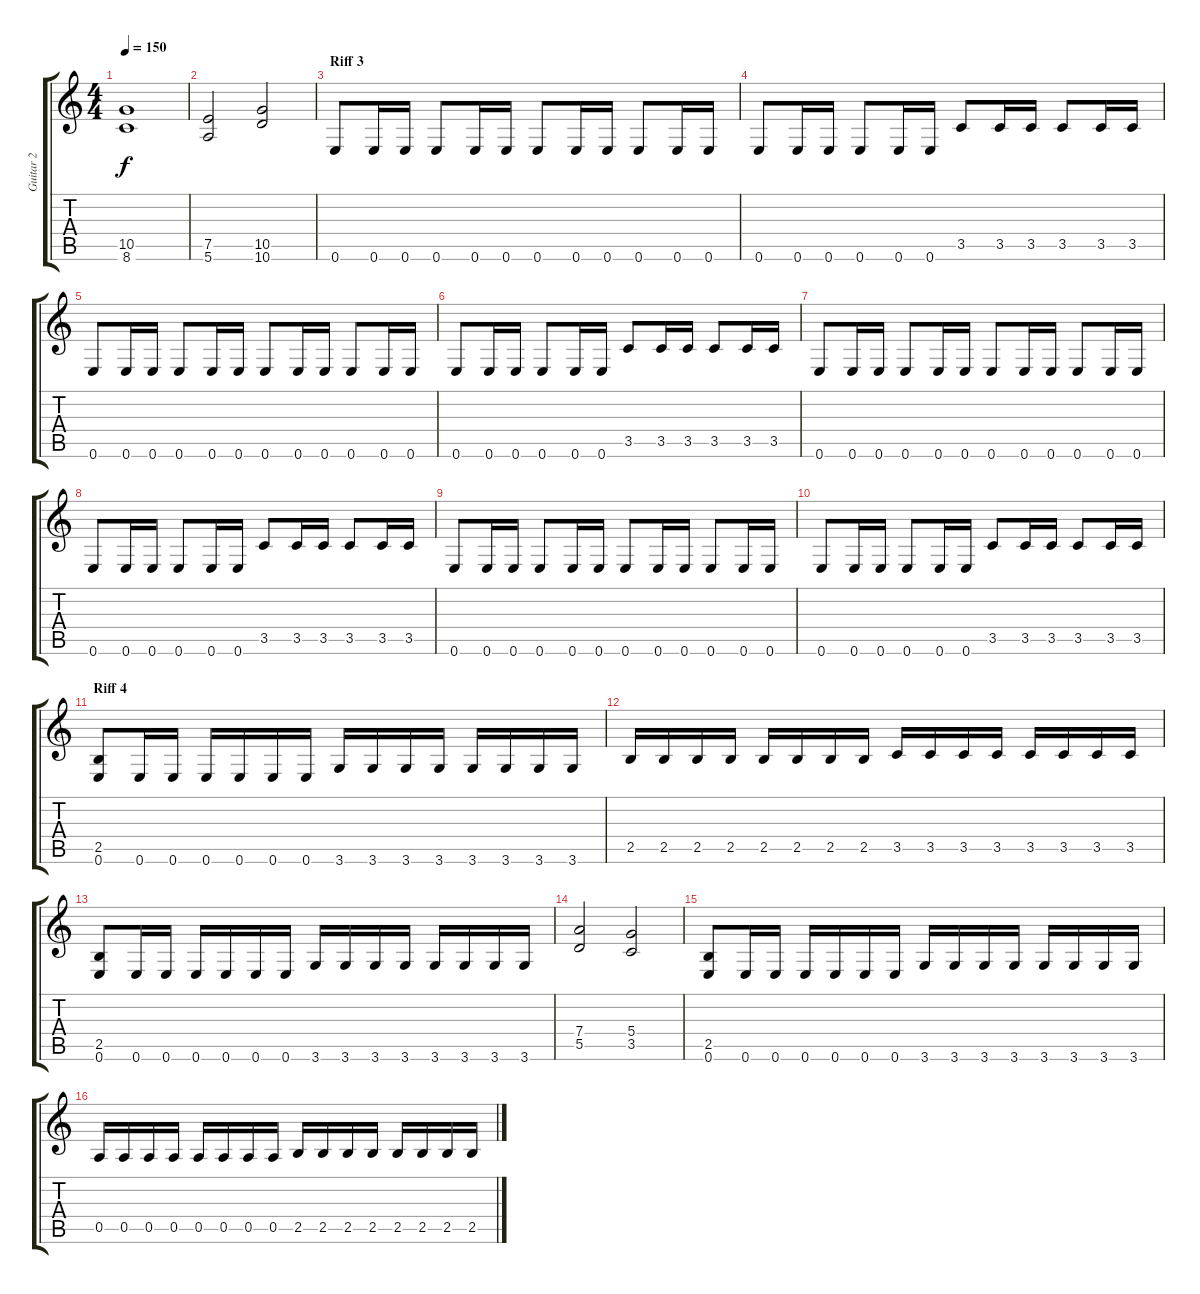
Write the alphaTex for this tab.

\track ("Guitar 2" "Guitar 2") {instrument distortionguitar}
\staff {score tabs}
\tuning (E4 B3 G3 D3 A2 E2) {hide}
\ts (4 4)
\tempo 150
\clef g2
\ks c
(10.5 8.6).1{dy f} |
(7.5 5.6).2 (10.5 10.6).2 |
\section ("" "Riff 3")
0.6.8 0.6.16 0.6.16 0.6.8 0.6.16 0.6.16 0.6.8 0.6.16 0.6.16 0.6.8 0.6.16 0.6.16 |
0.6.8 0.6.16 0.6.16 0.6.8 0.6.16 0.6.16 3.5.8 3.5.16 3.5.16 3.5.8 3.5.16 3.5.16 |
0.6.8 0.6.16 0.6.16 0.6.8 0.6.16 0.6.16 0.6.8 0.6.16 0.6.16 0.6.8 0.6.16 0.6.16 |
0.6.8 0.6.16 0.6.16 0.6.8 0.6.16 0.6.16 3.5.8 3.5.16 3.5.16 3.5.8 3.5.16 3.5.16 |
0.6.8 0.6.16 0.6.16 0.6.8 0.6.16 0.6.16 0.6.8 0.6.16 0.6.16 0.6.8 0.6.16 0.6.16 |
0.6.8 0.6.16 0.6.16 0.6.8 0.6.16 0.6.16 3.5.8 3.5.16 3.5.16 3.5.8 3.5.16 3.5.16 |
0.6.8 0.6.16 0.6.16 0.6.8 0.6.16 0.6.16 0.6.8 0.6.16 0.6.16 0.6.8 0.6.16 0.6.16 |
0.6.8 0.6.16 0.6.16 0.6.8 0.6.16 0.6.16 3.5.8 3.5.16 3.5.16 3.5.8 3.5.16 3.5.16 |
\section ("" "Riff 4")
(2.5 0.6).8 0.6.16 0.6.16 0.6.16 0.6.16 0.6.16 0.6.16 3.6.16 3.6.16 3.6.16 3.6.16 3.6.16 3.6.16 3.6.16 3.6.16 |
2.5.16 2.5.16 2.5.16 2.5.16 2.5.16 2.5.16 2.5.16 2.5.16 3.5.16 3.5.16 3.5.16 3.5.16 3.5.16 3.5.16 3.5.16 3.5.16 |
(2.5 0.6).8 0.6.16 0.6.16 0.6.16 0.6.16 0.6.16 0.6.16 3.6.16 3.6.16 3.6.16 3.6.16 3.6.16 3.6.16 3.6.16 3.6.16 |
(7.4 5.5).2 (5.4 3.5).2 |
(2.5 0.6).8 0.6.16 0.6.16 0.6.16 0.6.16 0.6.16 0.6.16 3.6.16 3.6.16 3.6.16 3.6.16 3.6.16 3.6.16 3.6.16 3.6.16 |
0.5.16 0.5.16 0.5.16 0.5.16 0.5.16 0.5.16 0.5.16 0.5.16 2.5.16 2.5.16 2.5.16 2.5.16 2.5.16 2.5.16 2.5.16 2.5.16
